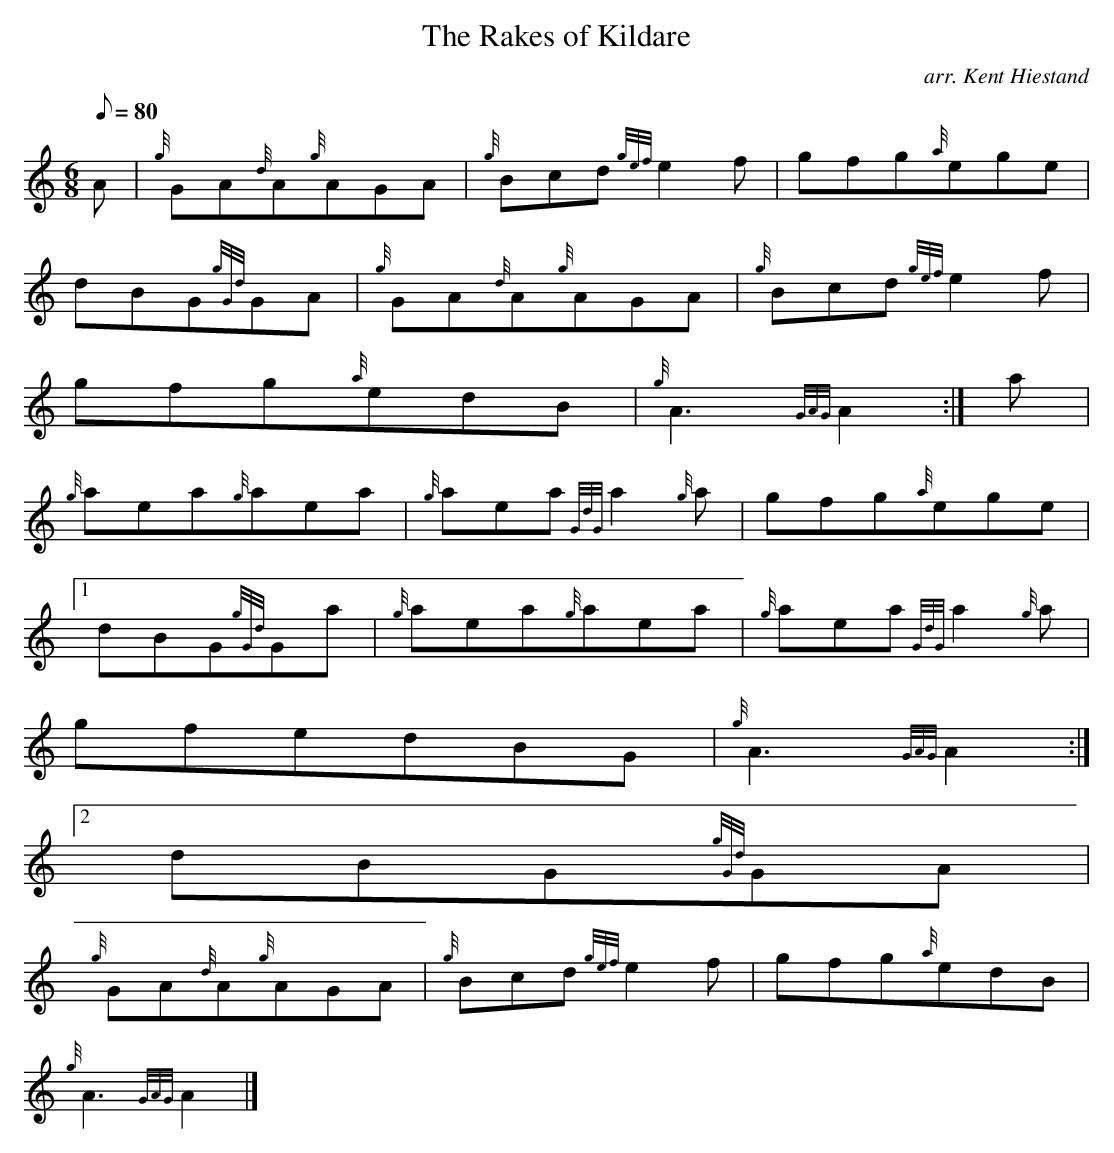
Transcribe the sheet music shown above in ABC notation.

X:1
T:The Rakes of Kildare
M:6/8
L:1/8
Q:80
C:arr. Kent Hiestand
K:HP
A | \
{g}GA{d}A{g}AGA | \
{g}Bcd{gef}e2f | \
gfg{a}ege |
dBG{gGd}GA | \
{g}GA{d}A{g}AGA | \
{g}Bcd{gef}e2f |
gfg{a}edB | \
{g}A3{GAG}A2 :| \
a |
{g}aea{g}aea | \
{g}aea{GdG}a2{g}a | \
gfg{a}ege|1
dBG{gGd}Ga | \
{g}aea{g}aea | \
{g}aea{GdG}a2{g}a |
gfedBG | \
{g}A3{GAG}A2:|2
dBG{gGd}GA |
{g}GA{d}A{g}AGA | \
{g}Bcd{gef}e2f | \
gfg{a}edB |
{g}A3{GAG}A2|]
